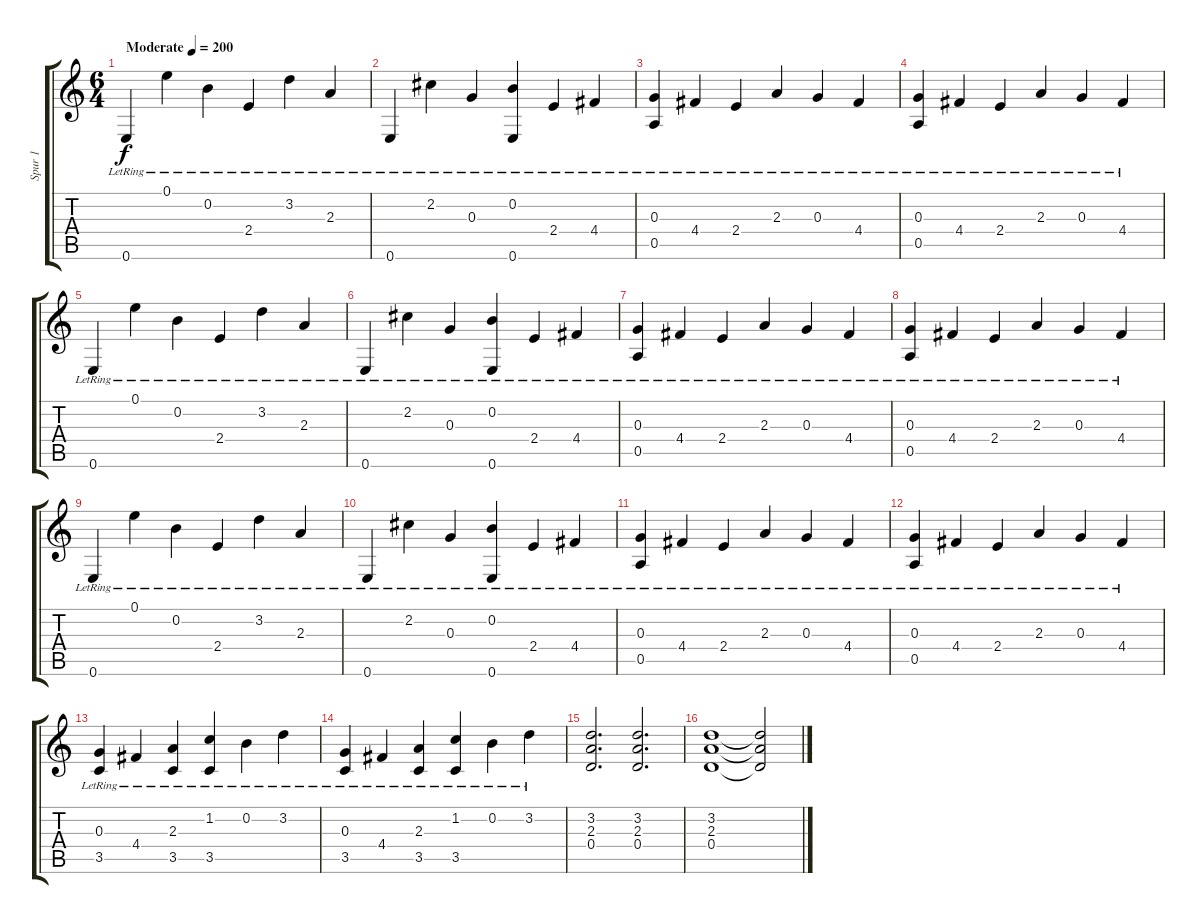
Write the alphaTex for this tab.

\track ("Spur 1" "Spur 1") {instrument acousticguitarnylon}
\staff {score tabs}
\tuning (E4 B3 G3 D3 A2 E2) {hide}
\ts (6 4)
\tempo (200 "Moderate")
\clef g2
\ks c
0.6{lr}.4{dy f instrument acousticguitarnylon} 0.1{lr}.4 0.2{lr}.4 2.4{lr}.4 3.2{lr}.4 2.3{lr}.4 |
0.6{lr}.4 2.2{lr}.4 0.3{lr}.4 (0.2{lr} 0.6{lr}).4 2.4{lr}.4 4.4{lr}.4 |
(0.3{lr} 0.5{lr}).4 4.4{lr}.4 2.4{lr}.4 2.3{lr}.4 0.3{lr}.4 4.4{lr}.4 |
(0.3{lr} 0.5{lr}).4 4.4{lr}.4 2.4{lr}.4 2.3{lr}.4 0.3{lr}.4 4.4{lr}.4 |
0.6{lr}.4 0.1{lr}.4 0.2{lr}.4 2.4{lr}.4 3.2{lr}.4 2.3{lr}.4 |
0.6{lr}.4 2.2{lr}.4 0.3{lr}.4 (0.2{lr} 0.6{lr}).4 2.4{lr}.4 4.4{lr}.4 |
(0.3{lr} 0.5{lr}).4 4.4{lr}.4 2.4{lr}.4 2.3{lr}.4 0.3{lr}.4 4.4{lr}.4 |
(0.3{lr} 0.5{lr}).4 4.4{lr}.4 2.4{lr}.4 2.3{lr}.4 0.3{lr}.4 4.4{lr}.4 |
0.6{lr}.4 0.1{lr}.4 0.2{lr}.4 2.4{lr}.4 3.2{lr}.4 2.3{lr}.4 |
0.6{lr}.4 2.2{lr}.4 0.3{lr}.4 (0.2{lr} 0.6{lr}).4 2.4{lr}.4 4.4{lr}.4 |
(0.3{lr} 0.5{lr}).4 4.4{lr}.4 2.4{lr}.4 2.3{lr}.4 0.3{lr}.4 4.4{lr}.4 |
(0.3{lr} 0.5{lr}).4 4.4{lr}.4 2.4{lr}.4 2.3{lr}.4 0.3{lr}.4 4.4{lr}.4 |
(0.3{lr} 3.5{lr}).4 4.4{lr}.4 (2.3{lr} 3.5{lr}).4 (1.2{lr} 3.5{lr}).4 0.2{lr}.4 3.2{lr}.4 |
(0.3{lr} 3.5{lr}).4 4.4{lr}.4 (2.3{lr} 3.5{lr}).4 (1.2{lr} 3.5{lr}).4 0.2{lr}.4 3.2{lr}.4 |
(3.2 2.3 0.4).2{d} (3.2 2.3 0.4).2{d} |
(3.2 2.3 0.4).1 (3.2{t} 2.3{t} 0.4{t}).2
